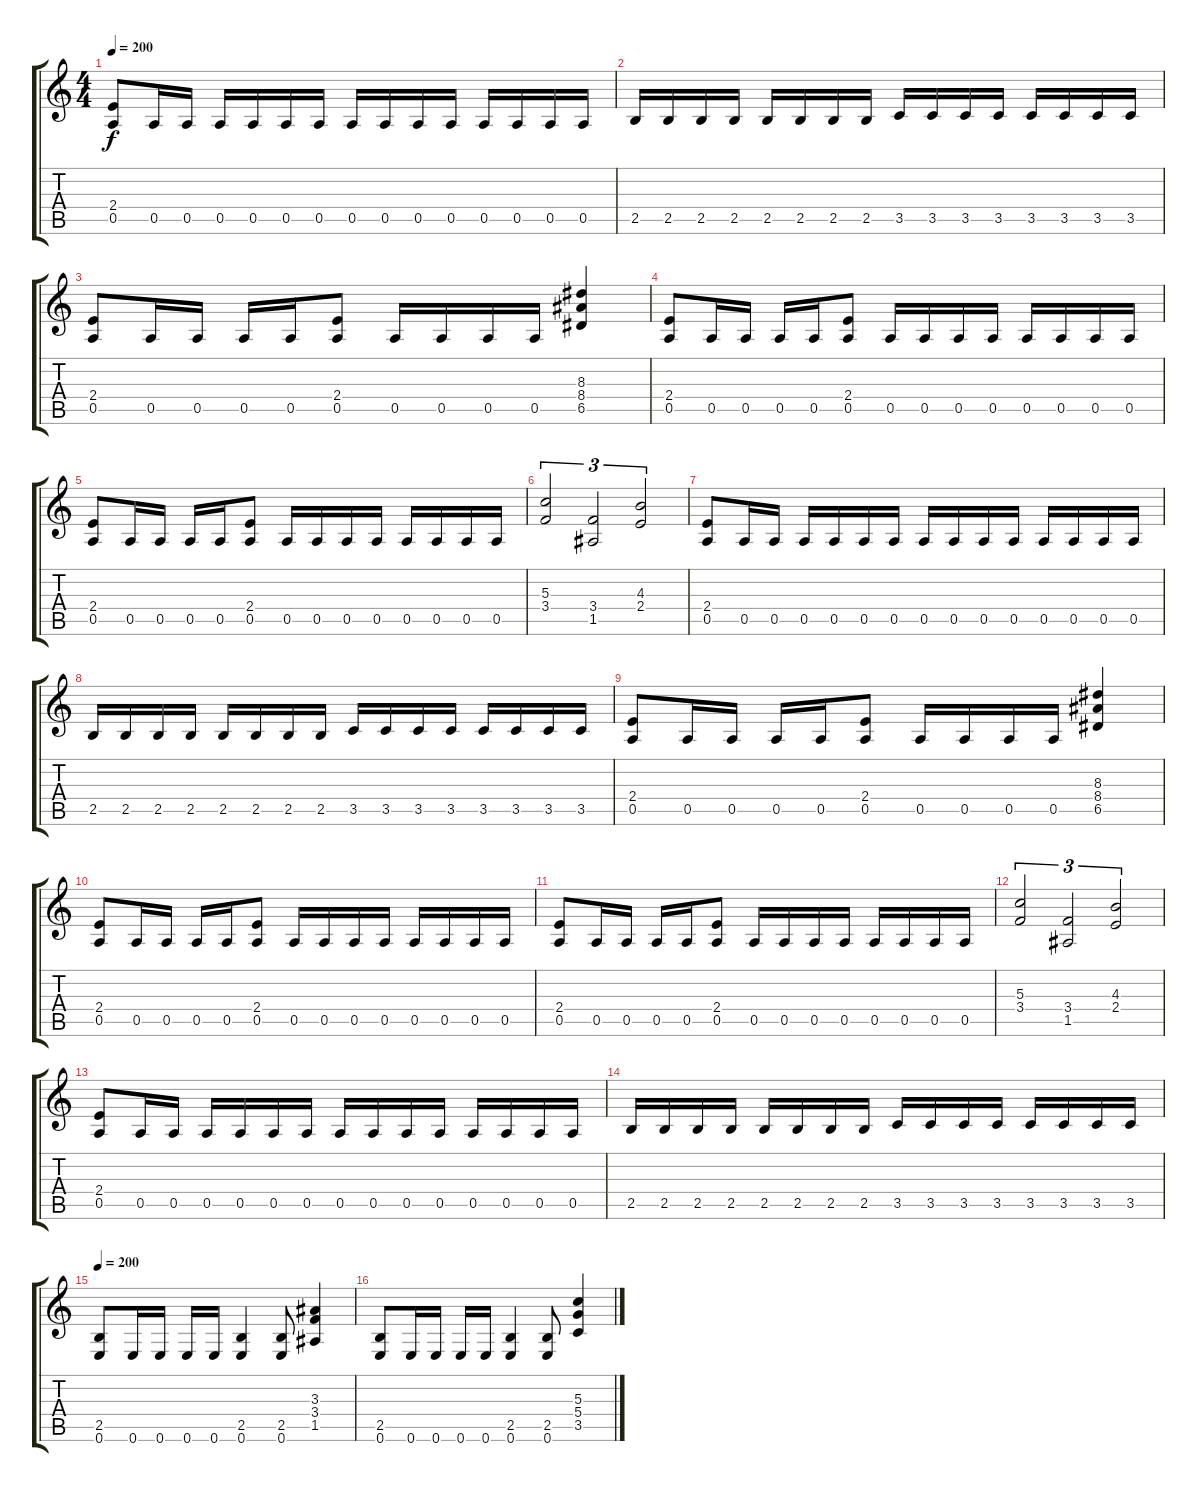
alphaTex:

\track "" {instrument distortionguitar}
\staff {score tabs}
\tuning (E4 B3 G3 D3 A2 E2) {hide}
\ts (4 4)
\tempo 200
\clef g2
\ks c
(2.4 0.5).8{dy f} 0.5.16 0.5.16 0.5.16 0.5.16 0.5.16 0.5.16 0.5.16 0.5.16 0.5.16 0.5.16 0.5.16 0.5.16 0.5.16 0.5.16 |
2.5.16 2.5.16 2.5.16 2.5.16 2.5.16 2.5.16 2.5.16 2.5.16 3.5.16 3.5.16 3.5.16 3.5.16 3.5.16 3.5.16 3.5.16 3.5.16 |
(2.4 0.5).8 0.5.16 0.5.16 0.5.16 0.5.16 (2.4 0.5).8 0.5.16 0.5.16 0.5.16 0.5.16 (8.3 8.4 6.5).4 |
(2.4 0.5).8 0.5.16 0.5.16 0.5.16 0.5.16 (2.4 0.5).8 0.5.16 0.5.16 0.5.16 0.5.16 0.5.16 0.5.16 0.5.16 0.5.16 |
(2.4 0.5).8 0.5.16 0.5.16 0.5.16 0.5.16 (2.4 0.5).8 0.5.16 0.5.16 0.5.16 0.5.16 0.5.16 0.5.16 0.5.16 0.5.16 |
(5.3 3.4).2{tu (3 2)} (3.4 1.5).2{tu (3 2)} (4.3 2.4).2{tu (3 2)} |
(2.4 0.5).8 0.5.16 0.5.16 0.5.16 0.5.16 0.5.16 0.5.16 0.5.16 0.5.16 0.5.16 0.5.16 0.5.16 0.5.16 0.5.16 0.5.16 |
2.5.16 2.5.16 2.5.16 2.5.16 2.5.16 2.5.16 2.5.16 2.5.16 3.5.16 3.5.16 3.5.16 3.5.16 3.5.16 3.5.16 3.5.16 3.5.16 |
(2.4 0.5).8 0.5.16 0.5.16 0.5.16 0.5.16 (2.4 0.5).8 0.5.16 0.5.16 0.5.16 0.5.16 (8.3 8.4 6.5).4 |
(2.4 0.5).8 0.5.16 0.5.16 0.5.16 0.5.16 (2.4 0.5).8 0.5.16 0.5.16 0.5.16 0.5.16 0.5.16 0.5.16 0.5.16 0.5.16 |
(2.4 0.5).8 0.5.16 0.5.16 0.5.16 0.5.16 (2.4 0.5).8 0.5.16 0.5.16 0.5.16 0.5.16 0.5.16 0.5.16 0.5.16 0.5.16 |
(5.3 3.4).2{tu (3 2)} (3.4 1.5).2{tu (3 2)} (4.3 2.4).2{tu (3 2)} |
(2.4 0.5).8 0.5.16 0.5.16 0.5.16 0.5.16 0.5.16 0.5.16 0.5.16 0.5.16 0.5.16 0.5.16 0.5.16 0.5.16 0.5.16 0.5.16 |
2.5.16 2.5.16 2.5.16 2.5.16 2.5.16 2.5.16 2.5.16 2.5.16 3.5.16 3.5.16 3.5.16 3.5.16 3.5.16 3.5.16 3.5.16 3.5.16 |
\tempo 200
(2.5 0.6).8 0.6.16 0.6.16 0.6.16 0.6.16 (2.5 0.6).4 (2.5 0.6).8 (3.3 3.4 1.5).4 |
(2.5 0.6).8 0.6.16 0.6.16 0.6.16 0.6.16 (2.5 0.6).4 (2.5 0.6).8 (5.3 5.4 3.5).4
